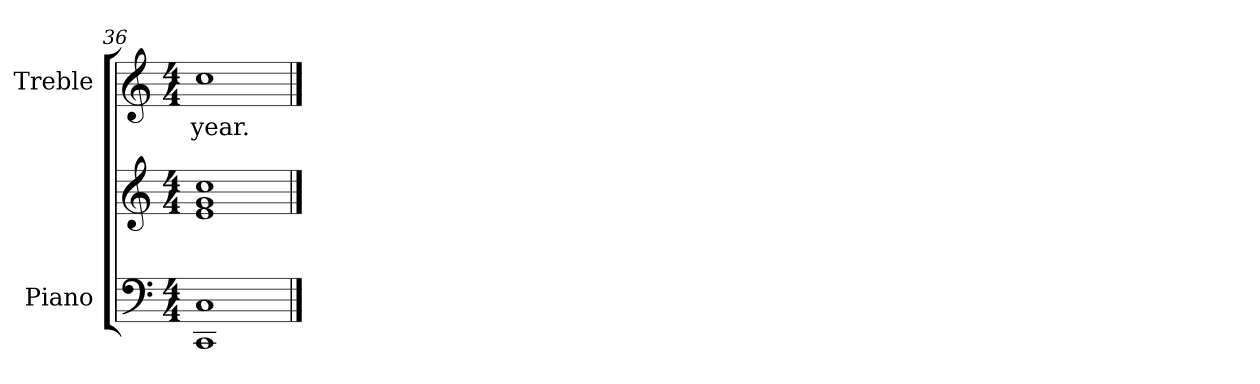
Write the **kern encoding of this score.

**kern	**kern	**kern	**text
*part2	*part2	*part1	*part1
*staff3	*staff2	*staff1	*staff1
*I"Piano	*	*I"Treble	*
*I'Pno.	*	*I'Tr.	*
*clefF4	*clefG2	*clefG2	*
*k[]	*k[]	*k[]	*
*C:	*C:	*C:	*
*M4/4	*M4/4	*M4/4	*
=36	=36	=36	=36
!	!	!	!LO:LY:b:color=#000000
1CCi 1Ci	1ei 1gi 1cci	1cci	year.
==	==	==	==
*-	*-	*-	*-
